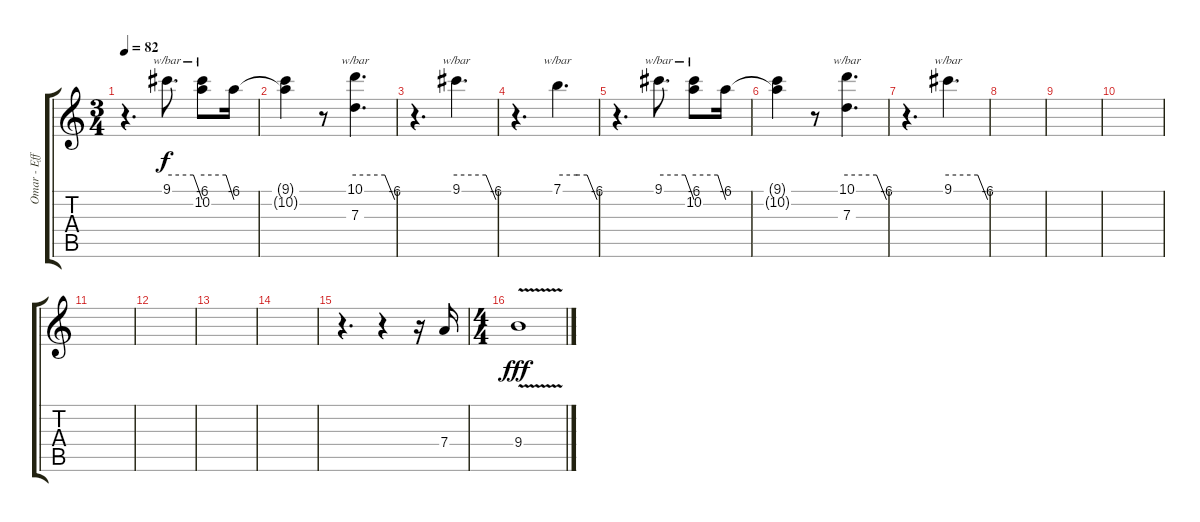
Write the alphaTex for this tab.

\track ("Omar - Effects and Backup" "Omar - Eff") {instrument distortionguitar}
\staff {score tabs}
\tuning (E4 B3 G3 D3 A2 E2) {hide}
\ts (3 4)
\tempo 82
\clef g2
\ks c
r.4{d dy f} 9.1.8{d tbe (custom default 0 0 45 0 60 -24)} (9.1{t} 10.2).8{tbe (custom default 0 0 45 0 60 -24)} 10.2{t}.16 |
(9.1{t} 10.2{t}).4 r.8 (10.1 7.3).4{d tbe (custom default 0 0 45 0 60 -24)} |
r.4{d} 9.1.4{d tbe (custom default 0 0 45 0 60 -24)} |
r.4{d} 7.1.4{d tbe (custom default 0 0 30 0 45 0 60 -24)} |
r.4{d} 9.1.8{d tbe (custom default 0 0 45 0 60 -24)} (9.1{t} 10.2).8{tbe (custom default 0 0 45 0 60 -24)} 10.2{t}.16 |
(9.1{t} 10.2{t}).4 r.8 (10.1 7.3).4{d tbe (custom default 0 0 45 0 60 -24)} |
r.4{d} 9.1.4{d tbe (custom default 0 0 45 0 60 -24)} |
|
|
|
|
|
|
|
r.4{d} r.4 r.16 7.4.16 |
\ts (4 4)
9.4{v}.1{dy fff}
